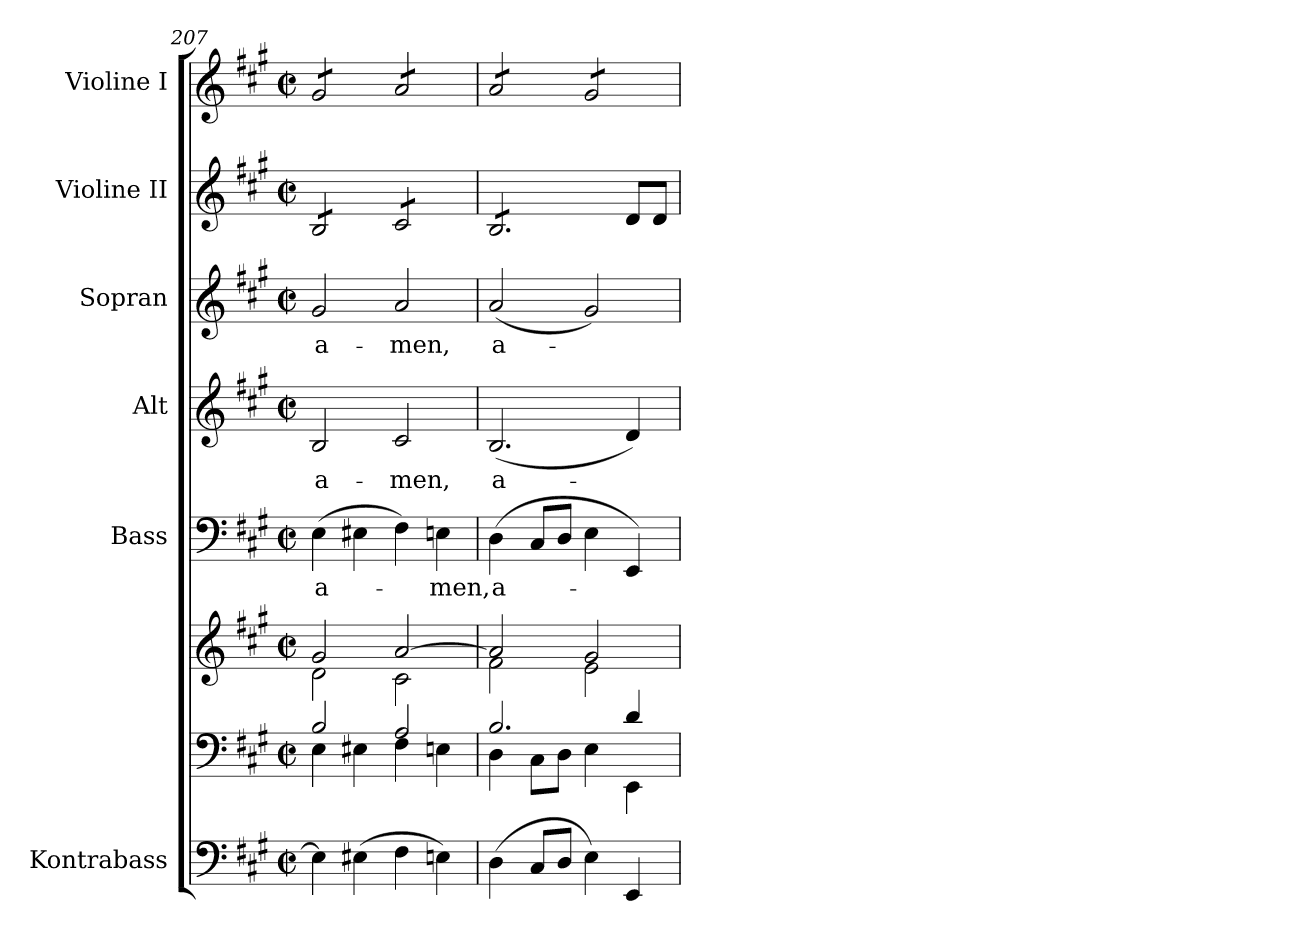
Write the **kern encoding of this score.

**kern	**kern	**kern	**kern	**text	**kern	**text	**kern	**text	**kern	**kern
*part7	*part6	*part6	*part5	*part5	*part4	*part4	*part3	*part3	*part2	*part1
*staff8	*staff7	*staff6	*staff5	*staff5	*staff4	*staff4	*staff3	*staff3	*staff2	*staff1
*I"Kontrabass	*	*	*I"Bass	*	*I"Alt	*	*I"Sopran	*	*I"Violine II	*I"Violine I
*I'Kb.	*	*	*I'B.	*	*I'A.	*	*I'S.	*	*I'Vl. II	*I'Vl. I
!!LO:PB:g=z
*clefF4	*clefF4	*clefG2	*clefF4	*	*clefG2	*	*clefG2	*	*clefG2	*clefG2
*ITrd7c12	*	*	*	*	*	*	*	*	*	*
*k[f#c#g#]	*k[f#c#g#]	*k[f#c#g#]	*k[f#c#g#]	*	*k[f#c#g#]	*	*k[f#c#g#]	*	*k[f#c#g#]	*k[f#c#g#]
*A:	*A:	*A:	*A:	*	*A:	*	*A:	*	*A:	*A:
*M2/2	*M2/2	*M2/2	*M2/2	*	*M2/2	*	*M2/2	*	*M2/2	*M2/2
*met(c|)	*met(c|)	*met(c|)	*met(c|)	*	*met(c|)	*	*met(c|)	*	*met(c|)	*met(c|)
=207	=207	=207	=207	=207	=207	=207	=207	=207	=207	=207
*	*^	*^	*	*	*	*	*	*	*	*
!	!	!	!	!	!	!LO:LY:b	!	!LO:LY:b	!	!LO:LY:b	!	!
*	*	*	*	*	*	*	*	*	*	*	*tremolo	*
*	*	*	*	*	*	*	*	*	*	*	*	*tremolo
4EE\]	2B/	4E\	2g#/	2d\	(>4E\	a-	2B/	a-	2g#/	a-	8B/L	8g#/L
.	.	.	.	.	.	.	.	.	.	.	8B/	8g#/
(>4EE#X\	.	4E#X\	.	.	4E#X\	.	.	.	.	.	8B/	8g#/
.	.	.	.	.	.	.	.	.	.	.	8B/J	8g#/J
!	!	!	!	!	!	!	!	!LO:LY:b	!	!LO:LY:b	!	!
4FF#\	2A/	4F#\	[>2a/	2c#\	4F#\)	.	2c#/	-men,	2a/	-men,	8c#/L	8a/L
.	.	.	.	.	.	.	.	.	.	.	8c#/	8a/
!	!	!	!	!	!	!LO:LY:b	!	!	!	!	!	!
4EEn\)	.	4En\	.	.	4En\	-men,	.	.	.	.	8c#/	8a/
.	.	.	.	.	.	.	.	.	.	.	8c#/J	8a/J
=208	=208	=208	=208	=208	=208	=208	=208	=208	=208	=208	=208	=208
!	!	!	!	!	!	!LO:LY:b	!	!LO:LY:b	!	!LO:LY:b	!	!
(>4DD\	2.B/	4D\	2a/]	2f#\	(>4D\	a-	(<2.B/	a-	(<2a/	a-	8B/L	8a/L
.	.	.	.	.	.	.	.	.	.	.	8B/	8a/
8CC#/L	.	8C#\L	.	.	8C#/L	.	.	.	.	.	8B/	8a/
8DD/J	.	8D\J	.	.	8D/J	.	.	.	.	.	8B/	8a/J
4EE\)	.	4E\	2g#/	2e\	4E\	.	.	.	2g#/)	.	8B/	8g#/L
.	.	.	.	.	.	.	.	.	.	.	8B/J	8g#/
*	*	*	*	*	*	*	*	*	*	*	*Xtremolo	*
4EEE/	4d/	4EE\	.	.	4EE/)	.	4d/)	.	.	.	8d/L	8g#/
.	.	.	.	.	.	.	.	.	.	.	8d/J	8g#/J
*	*	*	*	*	*	*	*	*	*	*	*	*Xtremolo
*	*v	*v	*	*	*	*	*	*	*	*	*	*
*	*	*v	*v	*	*	*	*	*	*	*	*
=	=	=	=	=	=	=	=	=	=	=
*-	*-	*-	*-	*-	*-	*-	*-	*-	*-	*-
